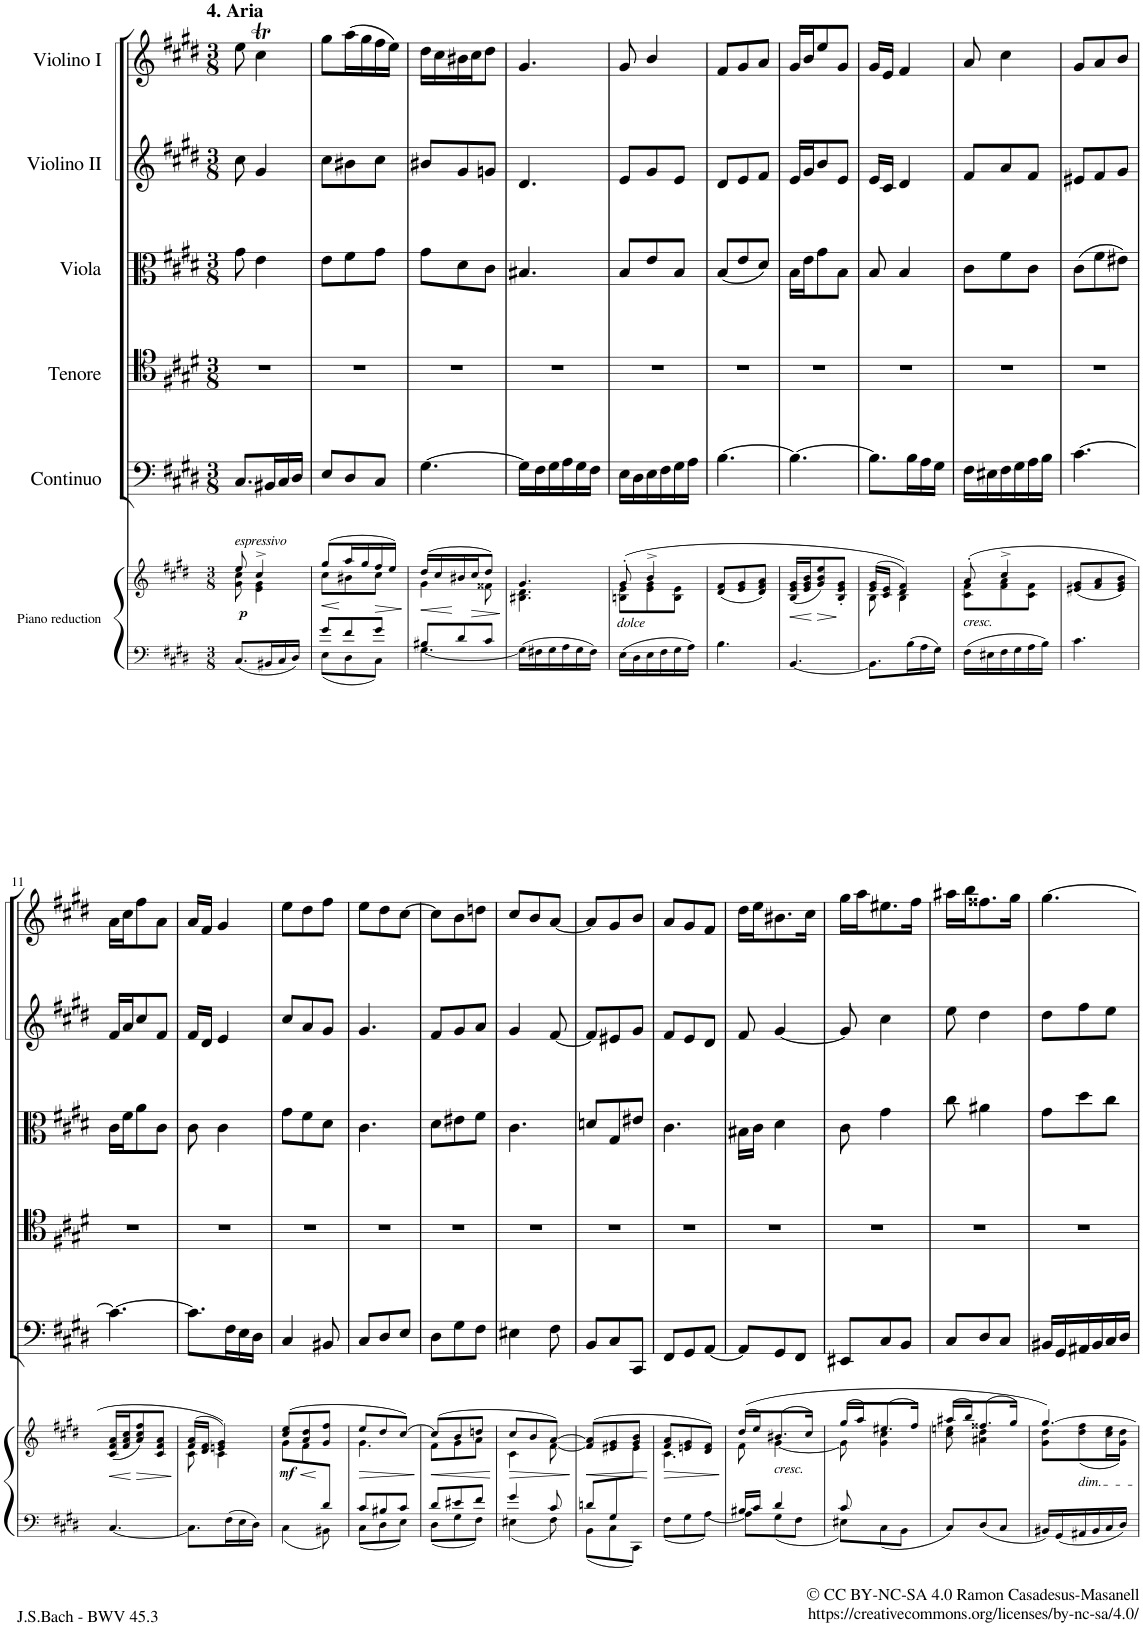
**kern	**kern	**dynam	**kern	**kern	**kern	**kern	**kern
*part6	*part6	*part6	*part5	*part4	*part3	*part2	*part1
*staff7	*staff6	*staff6/7	*staff5	*staff4	*staff3	*staff2	*staff1
*I"Piano reduction	*	*	*I"Continuo	*I"Tenore	*I"Viola	*I"Violino II	*I"Violino I
*I'Pno	*	*	*	*	*	*	*
*stria5	*stria5	*	*	*	*	*	*
*clefF4	*clefG2	*	*clefF4	*clefC4	*clefC3	*clefG2	*clefG2
*k[f#c#g#d#]	*k[f#c#g#d#]	*	*k[f#c#g#d#]	*k[f#c#g#d#]	*k[f#c#g#d#]	*k[f#c#g#d#]	*k[f#c#g#d#]
*M3/8	*M3/8	*	*M3/8	*M3/8	*M3/8	*M3/8	*M3/8
=1	=1	=1	=1	=1	=1	=1	=1
*	*^	*	*	*	*	*	*
!	!	!	!	!	!	!	!	!LO:TX:a:B:t=4. Aria
!	!LO:TX:a:i:t=espressivo	!	!	!	!	!	!	!
!	!	!	!LO:DY:b	!	!	!	!	!
8.C#/L	8ee/	8g#\ 8cc#\	p	8.C#/L	4.r	8g#\	8cc#\	8ee\
.	4cc#^/	4e\ 4g#\	.	.	.	4e\	4g#/	4cc#T\
16BB#X/L	.	.	.	16BB#X/L	.	.	.	.
16C#/	.	.	.	16C#/	.	.	.	.
16D#/JJ	.	.	.	16D#/JJ	.	.	.	.
=2	=2	=2	=2	=2	=2	=2	=2	=2
*^	*	*	*	*	*	*	*	*
!	!	!	!	!LO:HP:b	!	!	!	!	!
8g#/L	8E\L	(8gg#/L	8cc#\L	<	8E/L	4.r	8e\L	8cc#\L	8gg#\L
8f#/	8D#\	16aa/L	8b#X\	[	8D#/	.	8f#\	8b#X\	(16aa\L
.	.	16gg#/	.	.	.	.	.	.	16gg#\
!	!	!	!	!LO:HP:b	!	!	!	!	!
8g#/J	8C#\J	16ff#/	8cc#\J	>	8C#/J	.	8g#\J	8cc#\J	16ff#\
.	.	16ee/JJ)	.	.	.	.	.	.	16ee\JJ)
*v	*v	*	*	*	*	*	*	*	*
*	*v	*v	*	*	*	*	*	*
.	.	]	.	.	.	.	.
=3	=3	=3	=3	=3	=3	=3	=3
*^	*	*	*	*	*	*	*
!	!	!	!LO:HP:b	!	!	!	!	!
*	*	*^	*	*	*	*	*	*
8B#X/L	[4.G#\	(16dd#/LL	4g#\	<	[4.G#\	4.r	8g#\L	8b#X/L	16dd#\LL
.	.	16cc#/	.	.	.	.	.	.	16cc#\
8d#/	.	16b#X/	.	[	.	.	8d#\	8g#/	16b#X\
!	!	!	!	!LO:HP:b	!	!	!	!	!
.	.	16cc#/J	.	>	.	.	.	.	16cc#\J
8c#/J	.	8dd#/J)	8f##X\	.	.	.	8c#\J	8gn/J	8dd#\J
*v	*v	*	*	*	*	*	*	*	*
*	*v	*v	*	*	*	*	*	*
.	.	]	.	.	.	.	.
=4	=4	=4	=4	=4	=4	=4	=4
*	*^	*	*	*	*	*	*
16G#\LL]	4.g#/	4.B#X\ 4.d#\	.	16G#\LL]	4.r	4.B#X/	4.d#/	4.g#/
16F#X\	.	.	.	16F#\	.	.	.	.
16G#\	.	.	.	16G#\	.	.	.	.
16A\	.	.	.	16A\	.	.	.	.
16G#\	.	.	.	16G#\	.	.	.	.
16F#\JJ	.	.	.	16F#\JJ	.	.	.	.
=5	=5	=5	=5	=5	=5	=5	=5	=5
!	!LO:TX:b:i:t=dolce	!	!	!	!	!	!	!
16E\LL	(8g#'/	8Bn\ 8e\L	.	16E\LL	4.r	8B/L	8e/L	8g#/
16D#\	.	.	.	16D#\	.	.	.	.
16E\	4b^/	8e\ 8g#\	.	16E\	.	8e/	8g#/	4b/
16F#\	.	.	.	16F#\	.	.	.	.
16G#\	.	8B\ 8e\J	.	16G#\	.	8B/J	8e/J	.
16A\JJ	.	.	.	16A\JJ	.	.	.	.
*	*v	*v	*	*	*	*	*	*
=6	=6	=6	=6	=6	=6	=6	=6
4.B\	(8d#/ 8f#/L	.	[4.B\	4.r	(8B/L	8d#/L	8f#/L
.	8e/ 8g#/	.	.	.	8e/	8e/	8g#/
.	8d#/ 8f#/ 8a/J)	.	.	.	8d#/J)	8f#/J	8a/J
=7	=7	=7	=7	=7	=7	=7	=7
!	!	!LO:HP:b	!	!	!	!	!
[<4.BB/	(16B/ 16e/ 16g#/LL	<	4.B\_	4.r	16B\LL	16e/LL	16g#/LL
.	16e/ 16g#/ 16b/J	.	.	.	16e\J	16g#/J	16b/J
!	!	!LO:HP:n=1:b	!	!	!	!	!
.	8g#/ 8b/ 8ee/)	[ >	.	.	8g#\	8b/	8ee/
.	8B/' 8e/' 8g#/'J	.	.	.	8B\J	8e/J	8g#/J
.	.	]	.	.	.	.	.
=8	=8	=8	=8	=8	=8	=8	=8
*	*^	*	*	*	*	*	*
8.BB\L]	(16e/ 16g#/LL	8B\	.	8.B\L]	4.r	8B/	16e/LL	16g#/LL
.	16c#/ 16e/JJ	.	.	.	.	.	16c#/JJ	16e/JJ
.	4d#/ 4f#/))	4B\	.	.	.	4B/	4d#/	4f#/
16B\L	.	.	.	16B\L	.	.	.	.
16A\	.	.	.	16A\	.	.	.	.
16G#\JJ	.	.	.	16G#\JJ	.	.	.	.
=9	=9	=9	=9	=9	=9	=9	=9	=9
!	!LO:TX:b:i:t=cresc.	!	!	!	!	!	!	!
16F#\LL	(8a'/	8c#\ 8f#\L	.	16F#\LL	4.r	8c#\L	8f#/L	8a/
16E#X\	.	.	.	16E#X\	.	.	.	.
16F#\	4cc#^/	8f#\ 8a\	.	16F#\	.	8f#\	8a/	4cc#\
16G#\	.	.	.	16G#\	.	.	.	.
16A\	.	8c#\ 8f#\J	.	16A\	.	8c#\J	8f#/J	.
16B\JJ	.	.	.	16B\JJ	.	.	.	.
*	*v	*v	*	*	*	*	*	*
=10	=10	=10	=10	=10	=10	=10	=10
4.c#\	(8e#X/ 8g#/L	.	[4.c#\	4.r	(8c#\L	8e#X/L	8g#/L
.	8f#/ 8a/	.	.	.	8f#\	8f#/	8a/
.	8e#/ 8g#/ 8b/J)	.	.	.	8e#X\J)	8g#/J	8b/J
!!LO:LB:g=z
=11	=11	=11	=11	=11	=11	=11	=11
!	!	!LO:HP:b	!	!	!	!	!
[<4.C#/	(16c#/ 16f#/ 16a/LL	<	4.c#\_	4.r	16c#\LL	16f#/LL	16a\LL
.	16f#/ 16a/ 16cc#/J	.	.	.	16f#\J	16a/J	16cc#\J
!	!	!LO:HP:n=1:b	!	!	!	!	!
.	8a/ 8cc#/ 8ff#/)	[ >	.	.	8a\	8cc#/	8ff#\
.	8c#/ 8f#/ 8a/J	.	.	.	8c#\J	8f#/J	8a\J
.	.	]	.	.	.	.	.
=12	=12	=12	=12	=12	=12	=12	=12
*	*^	*	*	*	*	*	*
8.C#\L]	(16f#/ 16a/LL	8c#\	.	8.c#\L]	4.r	8c#\	16f#/LL	16a/LL
.	16d#/ 16f#/JJ	.	.	.	.	.	16d#/JJ	16f#/JJ
.	4en/ 4g#/))	4c#\	.	.	.	4c#\	4e/	4g#/
16F#\L	.	.	.	16F#\L	.	.	.	.
16E\	.	.	.	16E\	.	.	.	.
16D#\JJ	.	.	.	16D#\JJ	.	.	.	.
=13	=13	=13	=13	=13	=13	=13	=13	=13
*^	*	*	*	*	*	*	*	*
!	!	!	!	!LO:HP:b	!	!	!	!	!
!	!	!	!	!LO:DY:n=1:b	!	!	!	!	!
4ryy	4C#\	(8cc#/ 8ee/L	8g#\L	< mf	4C#/	4.r	8g#\L	8cc#/L	8ee\L
.	.	8a/ 8dd#/	8f#\	.	.	.	8f#\	8a/	8dd#\
8d#/J	8BB#X\	8g#/ 8ff#/J	8ryy	.	8BB#X/	.	8d#\J	8g#/J	8ff#\J
*v	*v	*	*	*	*	*	*	*	*
*	*v	*v	*	*	*	*	*	*
.	.	[	.	.	.	.	.
=14	=14	=14	=14	=14	=14	=14	=14
*^	*	*	*	*	*	*	*
!	!	!	!LO:HP:b	!	!	!	!	!
*	*	*^	*	*	*	*	*	*
8c#/L	8C#\L	8ee/L	4.g#\	>	8C#/L	4.r	4.c#\	4.g#/	8ee\L
8B#X/	8D#\	8dd#/	.	.	8D#/	.	.	.	8dd#\
8c#/J	8E\J	[8cc#/J)	.	.	8E/J	.	.	.	[8cc#\J
*v	*v	*	*	*	*	*	*	*	*
*	*v	*v	*	*	*	*	*	*
.	.	]	.	.	.	.	.
=15	=15	=15	=15	=15	=15	=15	=15
*^	*	*	*	*	*	*	*
!	!	!	!LO:HP:b	!	!	!	!	!
*	*	*^	*	*	*	*	*	*
8d#/L	8D#\L	(8cc#/L]	8f#\L	<	8D#\L	4.r	8d#\L	8f#/L	8cc#\L]
8e#X/	8G#\	8b/	8g#\	.	8G#\	.	8e#X\	8g#/	8b\
8f#/J	8F#\J	8ddn/J	8a\J	.	8F#\J	.	8f#\J	8a/J	8ddn\J
*v	*v	*	*	*	*	*	*	*	*
*	*v	*v	*	*	*	*	*	*
.	.	[	.	.	.	.	.
=16	=16	=16	=16	=16	=16	=16	=16
*^	*	*	*	*	*	*	*
!	!	!	!LO:HP:b	!	!	!	!	!
*	*	*^	*	*	*	*	*	*
4g#/	4E#X\	8cc#/L	4c#\	>	4E#X\	4.r	4.c#\	4g#/	8cc#/L
.	.	8b/	.	.	.	.	.	.	8b/
8c#/	8F#\	[8a/J)	[8f#\	.	8F#\	.	.	[8f#/	[8a/J
*v	*v	*	*	*	*	*	*	*	*
*	*v	*v	*	*	*	*	*	*
.	.	]	.	.	.	.	.
=17	=17	=17	=17	=17	=17	=17	=17
*^	*	*	*	*	*	*	*
!	!	!	!LO:HP:b	!	!	!	!	!
*	*	*^	*	*	*	*	*	*
8dn/L	8BB\L	(8f#/] 8a/]L	4ryy	<	8BB/L	4.r	8dn/L	8f#/L]	8a/L]
8G#/	8C#\	8e#X/ 8g#/	.	.	8C#/	.	8G#/	8e#X/	8g#/
8ryy	8CC#\J	8g#/ 8b/J	8e#\J	.	8CC#/J	.	8e#X/J	8g#/J	8b/J
*v	*v	*	*	*	*	*	*	*	*
*	*v	*v	*	*	*	*	*	*
.	.	[	.	.	.	.	.
=18	=18	=18	=18	=18	=18	=18	=18
!	!	!LO:HP:b	!	!	!	!	!
*	*^	*	*	*	*	*	*
8F#\L	8f#/ 8a/L	4.c#\	>	8FF#/L	4.r	4.c#\	8f#/L	8a/L
8G#\	8en/ 8g#/	.	.	8GG#/	.	.	8e/	8g#/
[8A\J	8d#/ 8f#/J)	.	.	[8AA/J	.	.	8d#/J	8f#/J
*	*v	*v	*	*	*	*	*	*
.	.	]	.	.	.	.	.
=19	=19	=19	=19	=19	=19	=19	=19
*^	*^	*	*	*	*	*	*
16B#X/LL	8A\L]	((16dd#/LL	8f#\	.	8AA/L]	4.r	16B#X\LL	8f#/	16dd#\LL
16c#/JJ	.	16ee/J)	.	.	.	.	16c#\JJ	.	16ee\J
!	!	!LO:TX:b:i:t=cresc.	!	!	!	!	!	!	!
4d#/	8G#\	(8.b#X/	[4g#\	.	8GG#/	.	4d#\	[4g#/	8.b#X\
.	8F#\J	.	.	.	8FF#/J	.	.	.	.
.	.	16cc#/Jk)	.	.	.	.	.	.	16cc#\Jk
=20	=20	=20	=20	=20	=20	=20	=20	=20	=20
8c#/	8E#X\L	(16gg#/LL	8g#\]	.	8EE#X/L	4.r	8c#\	8g#/]	16gg#\LL
.	.	16aa/J)	.	.	.	.	.	.	16aa\J
4ryy	8C#\	(8.ee#X/	4g#\ 4cc#\	.	8C#/	.	4g#\	4cc#\	8.ee#X\
.	8BB\J	.	.	.	8BB/J	.	.	.	.
.	.	16ff#/Jk)	.	.	.	.	.	.	16ff#\Jk
*v	*v	*	*	*	*	*	*	*	*
=21	=21	=21	=21	=21	=21	=21	=21	=21
8C#/L	(16aa#X/LL	8cc#\ 8een\	.	8C#/L	4.r	8cc#\	8ee\	16aa#X\LL
.	16bb/J)	.	.	.	.	.	.	16bb\J
8D#/	(8.ff##X/	4a#X\ 4dd#\	.	8D#/	.	4a#X\	4dd#\	8.ff##X\
8C#/J	.	.	.	8C#/J	.	.	.	.
.	16gg#/Jk)	.	.	.	.	.	.	16gg#\Jk
=22	=22	=22	=22	=22	=22	=22	=22	=22
16BB#X/LL	[4.gg#/)	8g#\ 8dd#\L	.	16BB#X/LL	4.r	8g#\L	8dd#\L	[4.gg#\
16GG#/	.	.	.	16GG#/	.	.	.	.
!	!	!LO:TX:b:i:t=dim.	!	!	!	!	!	!
16AA#X/	.	(8dd#\ 8ff#\	.	16AA#X/	.	8dd#\	8ff#\	.
16BB#/	.	.	.	16BB#/	.	.	.	.
16C#/	.	16cc#\ 16ee\L	.	16C#/	.	8cc#\J	8ee\J	.
16D#/JJ	.	16g#\ 16dd#\JJ)	.	16D#/JJ	.	.	.	.
*	*v	*v	*	*	*	*	*	*
=	=	=	=	=	=	=	=
*-	*-	*-	*-	*-	*-	*-	*-
